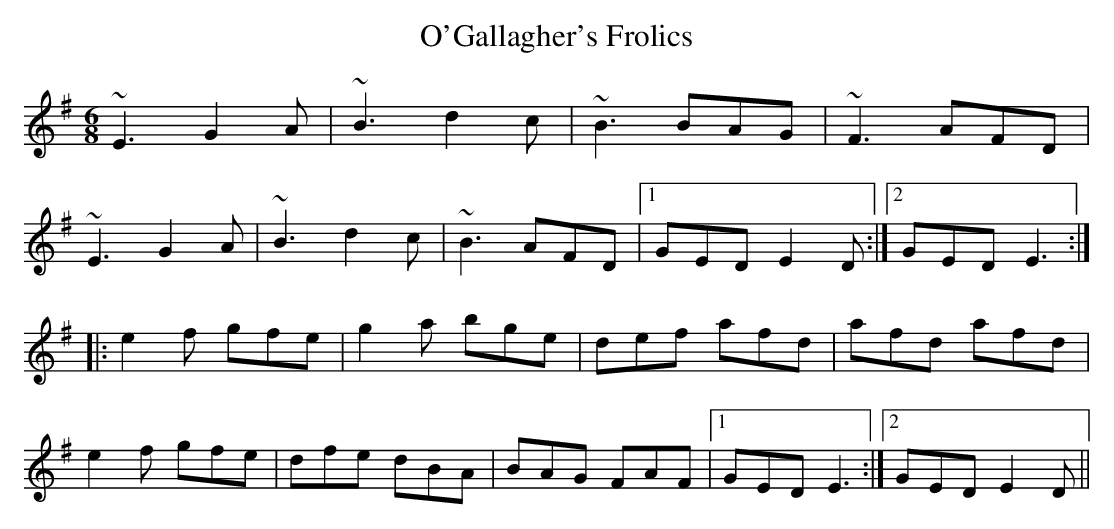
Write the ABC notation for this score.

X:1
T:O'Gallagher's Frolics
M:6/8
L:1/8
K:Em
~E3 G2A|~B3 d2c|~B3 BAG|~F3 AFD|!
~E3 G2A|~B3 d2c|~B3 AFD|1 GED E2D:|2 GED E3:|!
|:e2f gfe|g2a bge|def afd|afd afd|!
e2f gfe|dfe dBA|BAG FAF|1 GED E3:|2 GED E2D||!
